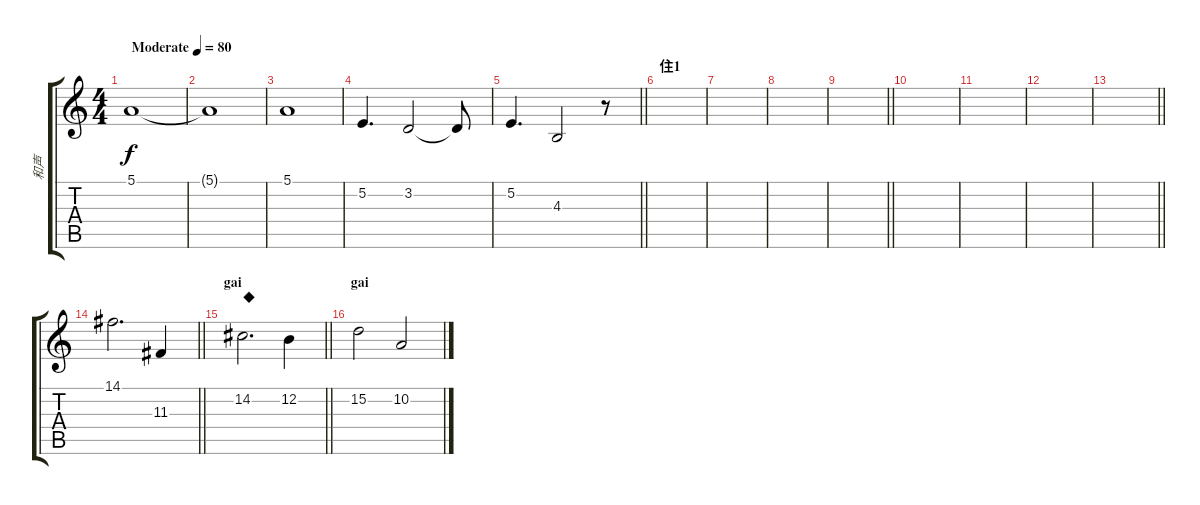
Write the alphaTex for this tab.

\track ("和声" "和声") {instrument stringensemble2}
\staff {score tabs}
\tuning (E4 B3 G3 D3 A2 E2) {hide}
\ts (4 4)
\tempo (80 "Moderate")
\clef g2
\ks c
5.1.1{dy f instrument stringensemble2} |
5.1{t}.1 |
5.1.1 |
5.2.4{d} 3.2.2 3.2{t}.8 |
\barLineRight lightlight
5.2.4{d} 4.3.2 r.8 |
\section ("" "住1")
|
|
|
\barLineRight lightlight
|
|
|
|
\barLineRight lightlight
|
\barLineRight lightlight
14.1.2{d} 11.3.4 |
\section ("" "gai ")
\barLineRight lightlight
14.2.2{d txt "◆"} 12.2.4 |
\section ("" "gai")
15.2.2 10.2.2
